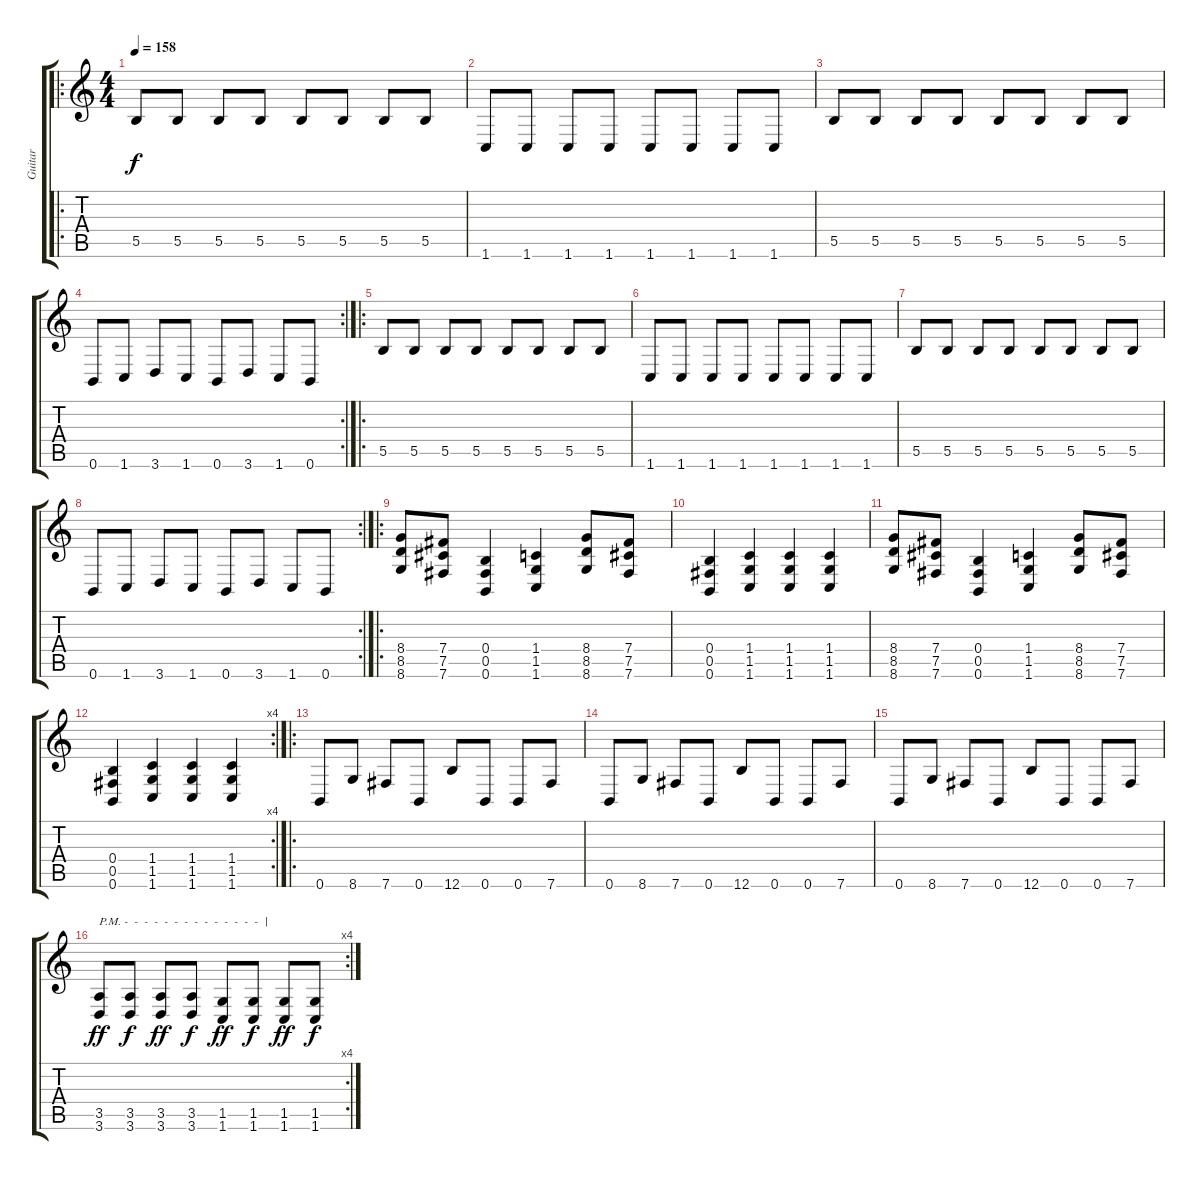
\track ("Guitar" "Guitar") {instrument distortionguitar}
\staff {score tabs}
\tuning (Db4 Ab3 E3 B2 Gb2 B1) {hide}
\ro
\ts (4 4)
\tempo 158
\clef g2
\ks c
5.5.8{dy f instrument distortionguitar} 5.5.8 5.5.8 5.5.8 5.5.8 5.5.8 5.5.8 5.5.8 |
1.6.8 1.6.8 1.6.8 1.6.8 1.6.8 1.6.8 1.6.8 1.6.8 |
5.5.8 5.5.8 5.5.8 5.5.8 5.5.8 5.5.8 5.5.8 5.5.8 |
\rc 2
0.6.8 1.6.8 3.6.8 1.6.8 0.6.8 3.6.8 1.6.8 0.6.8 |
\ro
5.5.8 5.5.8 5.5.8 5.5.8 5.5.8 5.5.8 5.5.8 5.5.8 |
1.6.8 1.6.8 1.6.8 1.6.8 1.6.8 1.6.8 1.6.8 1.6.8 |
5.5.8 5.5.8 5.5.8 5.5.8 5.5.8 5.5.8 5.5.8 5.5.8 |
\rc 2
0.6.8 1.6.8 3.6.8 1.6.8 0.6.8 3.6.8 1.6.8 0.6.8 |
\ro
(8.4 8.5 8.6).8 (7.4 7.5 7.6).8 (0.4 0.5 0.6).4 (1.4 1.5 1.6).4 (8.4 8.5 8.6).8 (7.4 7.5 7.6).8 |
(0.4 0.5 0.6).4 (1.4 1.5 1.6).4 (1.4 1.5 1.6).4 (1.4 1.5 1.6).4 |
(8.4 8.5 8.6).8 (7.4 7.5 7.6).8 (0.4 0.5 0.6).4 (1.4 1.5 1.6).4 (8.4 8.5 8.6).8 (7.4 7.5 7.6).8 |
\rc 4
(0.4 0.5 0.6).4 (1.4 1.5 1.6).4 (1.4 1.5 1.6).4 (1.4 1.5 1.6).4 |
\ro
0.6.8 8.6.8 7.6.8 0.6.8 12.6.8 0.6.8 0.6.8 7.6.8 |
0.6.8 8.6.8 7.6.8 0.6.8 12.6.8 0.6.8 0.6.8 7.6.8 |
0.6.8 8.6.8 7.6.8 0.6.8 12.6.8 0.6.8 0.6.8 7.6.8 |
\rc 4
(3.5 3.6).8{txt "P.M. -  -  -  -  -  -  -  -  -  -  -  -  -  -  |  " dy ff} (3.5 3.6).8{dy f} (3.5 3.6).8{dy ff} (3.5 3.6).8{dy f} (1.5 1.6).8{dy ff} (1.5 1.6).8{dy f} (1.5 1.6).8{dy ff} (1.5 1.6).8{dy f}
